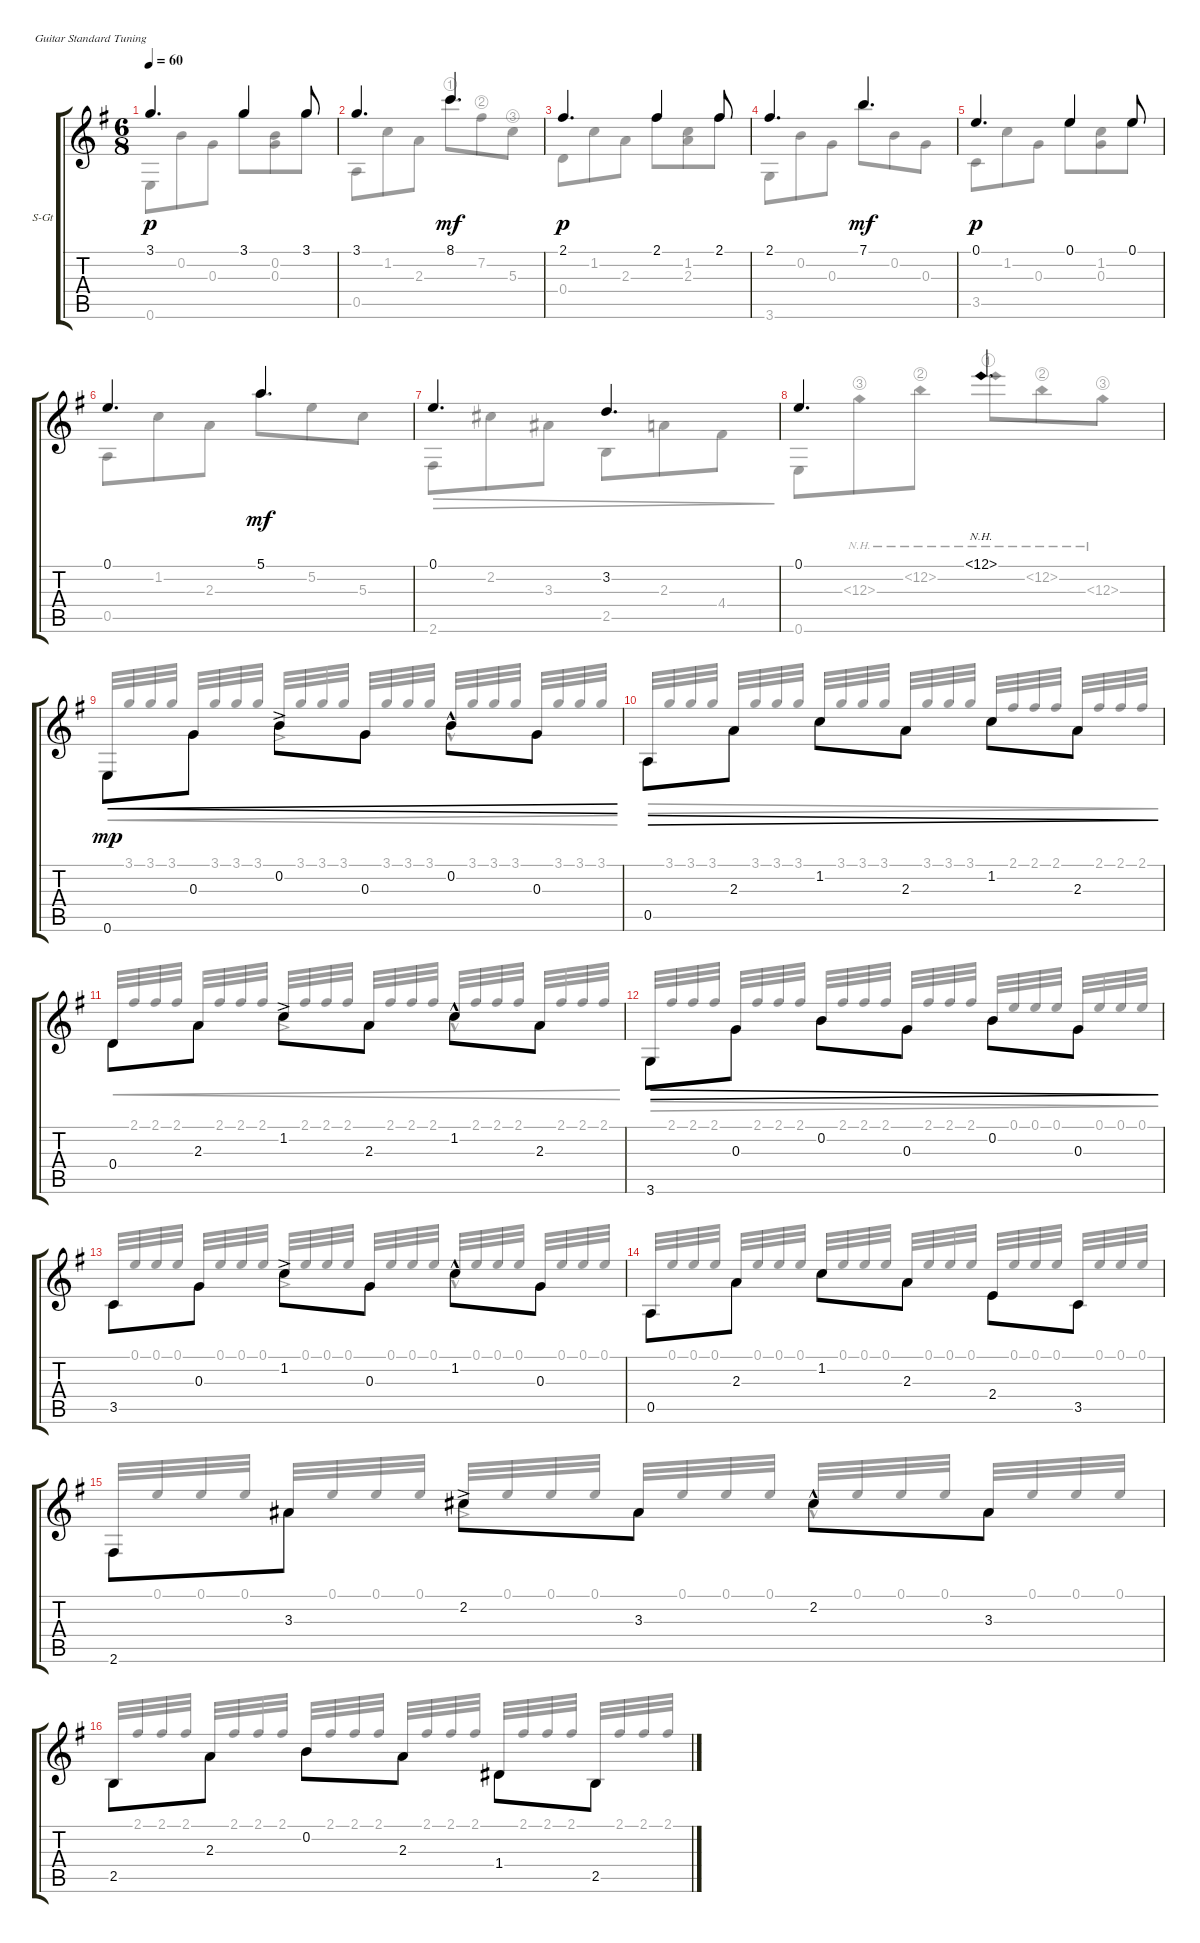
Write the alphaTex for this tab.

\bracketExtendMode groupsimilarinstruments
\firstSystemTrackNameOrientation horizontal
\otherSystemsTrackNameOrientation horizontal
\track ("Guitar Nylon" "S-Gt") {instrument acousticguitarsteel}
\staff {score tabs}
\tuning (E4 B3 G3 D3 A2 E2)
\voice
\ts (6 8)
\tempo 60
\clef g2
\ks g
3.1.4{d dy p} 3.1.4 3.1.8 |
3.1.4{d} 8.1.4{d dy mf} |
2.1.4{d dy p} 2.1.4 2.1.8 |
2.1.4{d} 7.1.4{d dy mf} |
0.1.4{d dy p} 0.1.4 0.1.8 |
0.1.4{d} 5.1.4{d dy mf} |
0.1.4{d} 3.2.4{d} |
0.1.4{d} 12.1{nh}.4{d} |
0.6.8{cre dy mp beam invert} 0.3.8{cre beam split} 0.2{ac}.8{cre beam invert beam merge} 0.3.8{cre beam split} 0.2{hac}.8{cre beam invert} 0.3.8{cre} |
0.5.8{dec beam invert} 2.3.8{dec beam split} 1.2.8{dec beam merge} 2.3.8{dec beam invert beam split} 1.2.8{dec beam merge} 2.3.8{dec beam invert} |
0.4.8{beam invert} 2.3.8{beam split} 1.2{ac}.8{beam invert beam merge} 2.3.8{beam split} 1.2{hac}.8{beam invert} 2.3.8 |
3.6.8{dec beam invert} 0.3.8{dec beam split} 0.2.8{dec beam invert beam merge} 0.3.8{dec beam split} 0.2.8{dec beam invert} 0.3.8{dec} |
3.5.8{beam invert} 0.3.8{beam split} 1.2{ac}.8{beam invert beam merge} 0.3.8{beam split} 1.2{hac}.8{beam invert beam merge} 0.3.8 |
0.5.8{beam invert} 2.3.8{beam split} 1.2.8{beam invert beam merge} 2.3.8{beam split} 2.4.8{beam invert} 3.5.8 |
2.6.8{beam invert} 3.3.8{beam split} 2.2{ac}.8{beam merge} 3.3.8{beam invert beam split} 2.2{hac}.8{beam invert} 3.3.8 |
2.5.8{beam invert} 2.3.8{beam split} 0.2.8{beam merge} 2.3.8{beam invert beam split} 1.4.8{beam invert} 2.5.8
\voice
\clef g2
\ottava regular
\simile none
\ks g
0.6.8{dy p} 0.2.8 0.3.8 3.1.8 (0.2 0.3).8 3.1.8 |
0.5.8 1.2.8 2.3.8 8.1{string}.8{dy mf} 7.2{string}.8 5.3{string}.8 |
0.4.8{dy p} 1.2.8 2.3.8 2.1.8 (1.2 2.3).8 2.1.8 |
3.6.8 0.2.8 0.3.8 7.1.8{dy mf} 0.2.8 0.3.8 |
3.5.8{dy p} 1.2.8 0.3.8 0.1.8 (1.2 0.3).8 0.1.8 |
0.5.8 1.2.8 2.3.8 5.1.8{dy mf} 5.2.8 5.3.8 |
2.6.8{dec} 2.2.8{dec} 3.3.8{dec} 2.5.8{dec} 2.3.8{dec} 4.4.8{dec} |
0.6.8 12.3{nh string}.8 12.2{nh string}.8 12.1{nh string}.8 12.2{nh string}.8 12.3{nh string}.8 |
0.6.32{cre dy mp beam invert} 3.1.32{cre} 3.1.32{cre} 3.1.32{cre beam split} 0.3.32{cre beam invert} 3.1.32{cre} 3.1.32{cre} 3.1.32{cre beam split} 0.2{ac}.32{cre beam invert} 3.1.32{cre} 3.1.32{cre} 3.1.32{cre} 0.3.32{cre beam invert} 3.1.32{cre} 3.1.32{cre} 3.1.32{cre beam split} 0.2{hac}.32{cre beam invert} 3.1.32{cre} 3.1.32{cre} 3.1.32{cre beam split} 0.3.32{cre beam invert} 3.1.32{cre} 3.1.32{cre} 3.1.32{cre} |
0.5.32{dec beam invert} 3.1.32{dec} 3.1.32{dec} 3.1.32{dec beam split} 2.3.32{dec beam invert} 3.1.32{dec} 3.1.32{dec} 3.1.32{dec beam split} 1.2.32{dec beam invert} 3.1.32{dec} 3.1.32{dec} 3.1.32{dec} 2.3.32{dec beam invert} 3.1.32{dec} 3.1.32{dec} 3.1.32{dec beam split} 1.2.32{dec beam invert} 2.1.32{dec} 2.1.32{dec} 2.1.32{dec beam split} 2.3.32{dec beam invert} 2.1.32{dec} 2.1.32{dec} 2.1.32{dec} |
0.4.32{cre beam invert} 2.1.32{cre} 2.1.32{cre} 2.1.32{cre beam split} 2.3.32{cre beam invert} 2.1.32{cre} 2.1.32{cre} 2.1.32{cre beam split} 1.2{ac}.32{cre beam invert} 2.1.32{cre} 2.1.32{cre} 2.1.32{cre} 2.3.32{cre beam invert} 2.1.32{cre} 2.1.32{cre} 2.1.32{cre beam split} 1.2{hac}.32{cre beam invert} 2.1.32{cre} 2.1.32{cre} 2.1.32{cre beam split} 2.3.32{cre beam invert} 2.1.32{cre} 2.1.32{cre} 2.1.32{cre} |
3.6.32{dec beam invert} 2.1.32{dec} 2.1.32{dec} 2.1.32{dec beam split} 0.3.32{dec beam invert} 2.1.32{dec} 2.1.32{dec} 2.1.32{dec beam split} 0.2.32{dec beam invert} 2.1.32{dec} 2.1.32{dec} 2.1.32{dec} 0.3.32{dec beam invert} 2.1.32{dec} 2.1.32{dec} 2.1.32{dec beam split} 0.2.32{dec beam invert} 0.1.32{dec} 0.1.32{dec} 0.1.32{dec beam split} 0.3.32{dec beam invert} 0.1.32{dec} 0.1.32{dec} 0.1.32{dec} |
3.5.32{beam invert} 0.1.32 0.1.32 0.1.32{beam split} 0.3.32{beam invert} 0.1.32 0.1.32 0.1.32{beam split} 1.2{ac}.32{beam invert} 0.1.32 0.1.32 0.1.32 0.3.32{beam invert} 0.1.32 0.1.32 0.1.32{beam split} 1.2{hac}.32{beam invert} 0.1.32 0.1.32 0.1.32{beam split} 0.3.32{beam invert} 0.1.32 0.1.32 0.1.32 |
0.5.32{beam invert} 0.1.32 0.1.32 0.1.32{beam split} 2.3.32{beam invert} 0.1.32 0.1.32 0.1.32{beam split} 1.2.32{beam invert} 0.1.32 0.1.32 0.1.32 2.3.32{beam invert} 0.1.32 0.1.32 0.1.32{beam split} 2.4.32{beam invert} 0.1.32 0.1.32 0.1.32{beam split} 3.5.32{beam invert} 0.1.32 0.1.32 0.1.32 |
2.6.32{beam invert} 0.1.32 0.1.32 0.1.32{beam split} 3.3.32{beam invert} 0.1.32 0.1.32 0.1.32{beam split} 2.2{ac}.32{beam invert} 0.1.32 0.1.32 0.1.32 3.3.32{beam invert} 0.1.32 0.1.32 0.1.32{beam split} 2.2{hac}.32{beam invert} 0.1.32 0.1.32 0.1.32{beam split} 3.3.32{beam invert} 0.1.32 0.1.32 0.1.32 |
2.5.32{beam invert} 2.1.32 2.1.32 2.1.32{beam split} 2.3.32{beam invert} 2.1.32 2.1.32 2.1.32{beam split} 0.2.32{beam invert} 2.1.32 2.1.32 2.1.32 2.3.32{beam invert} 2.1.32 2.1.32 2.1.32{beam split} 1.4.32{beam invert} 2.1.32 2.1.32 2.1.32{beam split} 2.5.32{beam invert} 2.1.32 2.1.32 2.1.32
